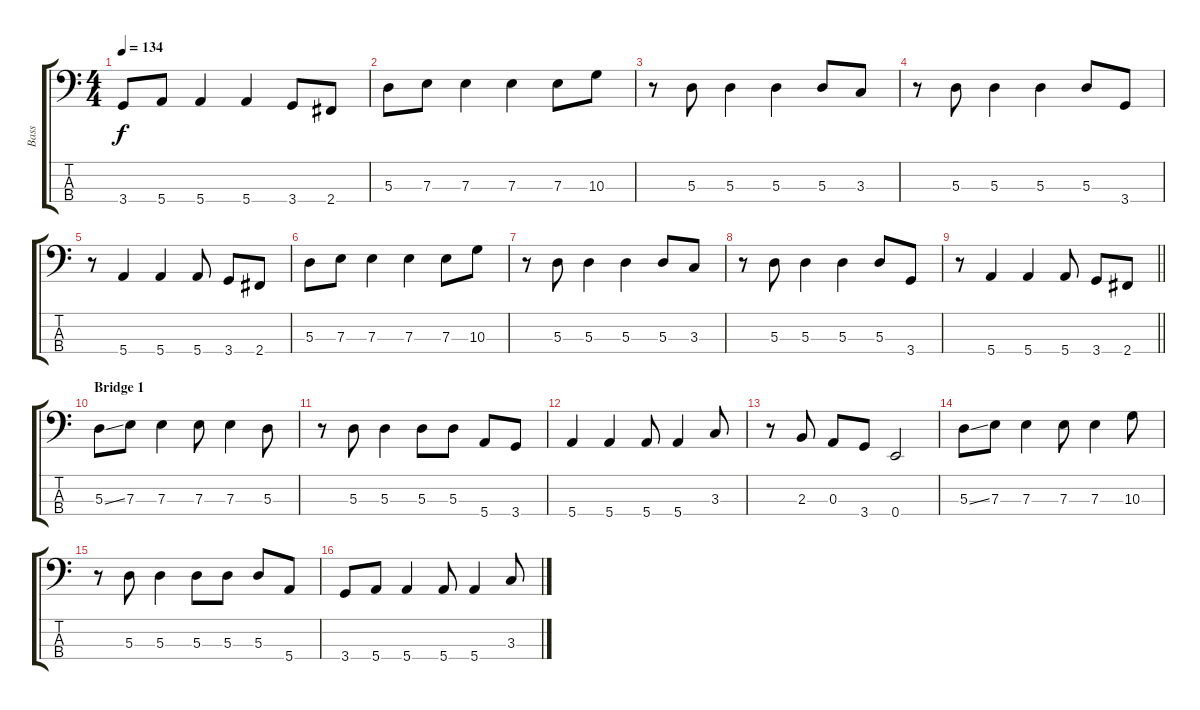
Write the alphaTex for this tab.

\track ("Bass" "Bass") {instrument electricbassfinger}
\staff {score tabs}
\tuning (G2 D2 A1 E1) {hide}
\ts (4 4)
\tempo 134
\clef f4
\ks c
3.4{t}.8{dy f} 5.4.8 5.4.4 5.4.4 3.4.8 2.4.8 |
5.3.8 7.3.8 7.3.4 7.3.4 7.3.8 10.3.8 |
r.8 5.3.8 5.3.4 5.3.4 5.3.8 3.3.8 |
r.8 5.3.8 5.3.4 5.3.4 5.3.8 3.4.8 |
r.8 5.4.4 5.4.4 5.4.8 3.4.8 2.4.8 |
5.3.8 7.3.8 7.3.4 7.3.4 7.3.8 10.3.8 |
r.8 5.3.8 5.3.4 5.3.4 5.3.8 3.3.8 |
r.8 5.3.8 5.3.4 5.3.4 5.3.8 3.4.8 |
\barLineRight lightlight
r.8 5.4.4 5.4.4 5.4.8 3.4.8 2.4.8 |
\section ("" "Bridge 1")
5.3{ss}.8 7.3.8 7.3.4 7.3.8 7.3.4 5.3.8 |
r.8 5.3.8 5.3.4 5.3.8 5.3.8 5.4.8 3.4.8 |
5.4.4 5.4.4 5.4.8 5.4.4 3.3.8 |
r.8 2.3.8 0.3.8 3.4.8 0.4.2 |
5.3{ss}.8 7.3.8 7.3.4 7.3.8 7.3.4 10.3.8 |
r.8 5.3.8 5.3.4 5.3.8 5.3.8 5.3.8 5.4.8 |
3.4.8 5.4.8 5.4.4 5.4.8 5.4.4 3.3.8
